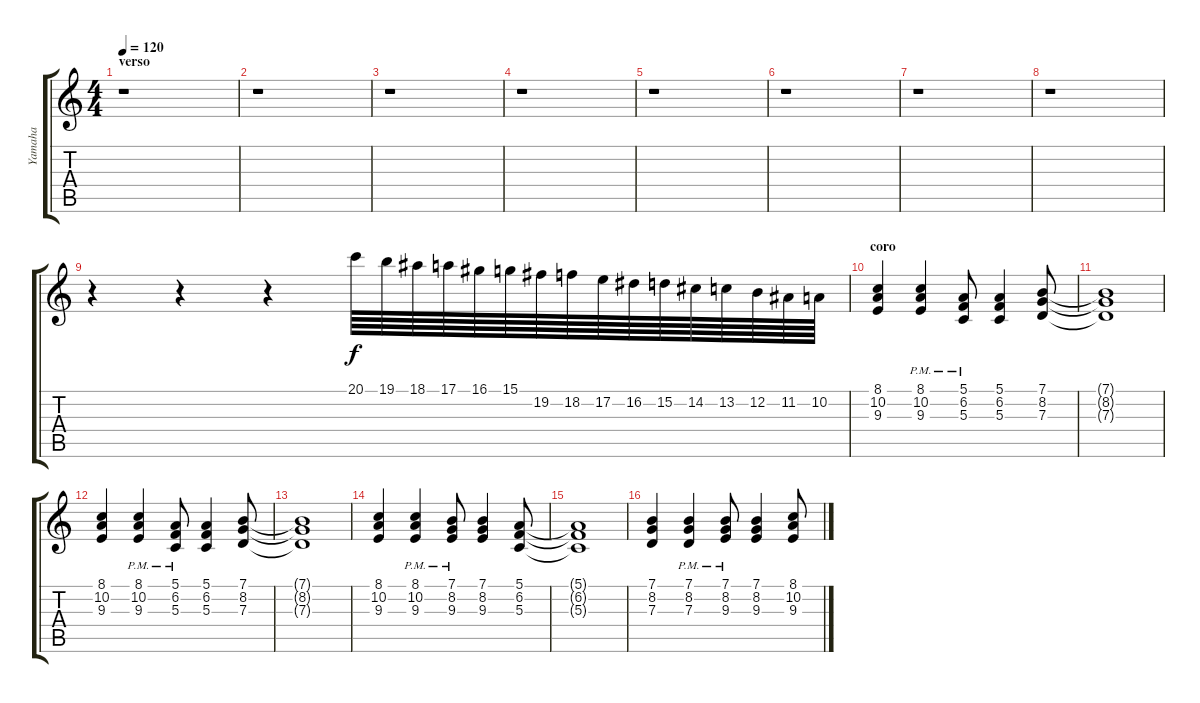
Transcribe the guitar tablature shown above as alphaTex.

\track ("Yamaha" "Yamaha") {instrument drawbarorgan}
\staff {score tabs}
\tuning (E4 B3 G3 D3 A2 E2) {hide}
\ts (4 4)
\section ("" "verso ")
\tempo 120
\clef g2
\ks c
r.1{dy f} |
r.1 |
r.1 |
r.1 |
r.1 |
r.1 |
r.1 |
r.1 |
r.4 r.4 r.4 20.1.64 19.1.64 18.1.64 17.1.64 16.1.64 15.1.64 19.2.64 18.2.64 17.2.64 16.2.64 15.2.64 14.2.64 13.2.64 12.2.64 11.2.64 10.2.64 |
\section ("" "coro")
(8.1 10.2 9.3).4 (8.1{pm} 10.2{pm} 9.3{pm}).4 (5.1{pm} 6.2{pm} 5.3{pm}).8 (5.1 6.2 5.3).4 (7.1 8.2 7.3).8 |
(7.1{t} 8.2{t} 7.3{t}).1 |
(8.1 10.2 9.3).4 (8.1{pm} 10.2{pm} 9.3{pm}).4 (5.1{pm} 6.2{pm} 5.3{pm}).8 (5.1 6.2 5.3).4 (7.1 8.2 7.3).8 |
(7.1{t} 8.2{t} 7.3{t}).1 |
(8.1 10.2 9.3).4 (8.1{pm} 10.2{pm} 9.3{pm}).4 (7.1{pm} 8.2{pm} 9.3{pm}).8 (7.1 8.2 9.3).4 (5.1 6.2 5.3).8 |
(5.1{t} 6.2{t} 5.3{t}).1 |
(7.1 8.2 7.3).4 (7.1{pm} 8.2{pm} 7.3{pm}).4 (7.1{pm} 8.2{pm} 9.3{pm}).8 (7.1 8.2 9.3).4 (8.1 10.2 9.3).8
